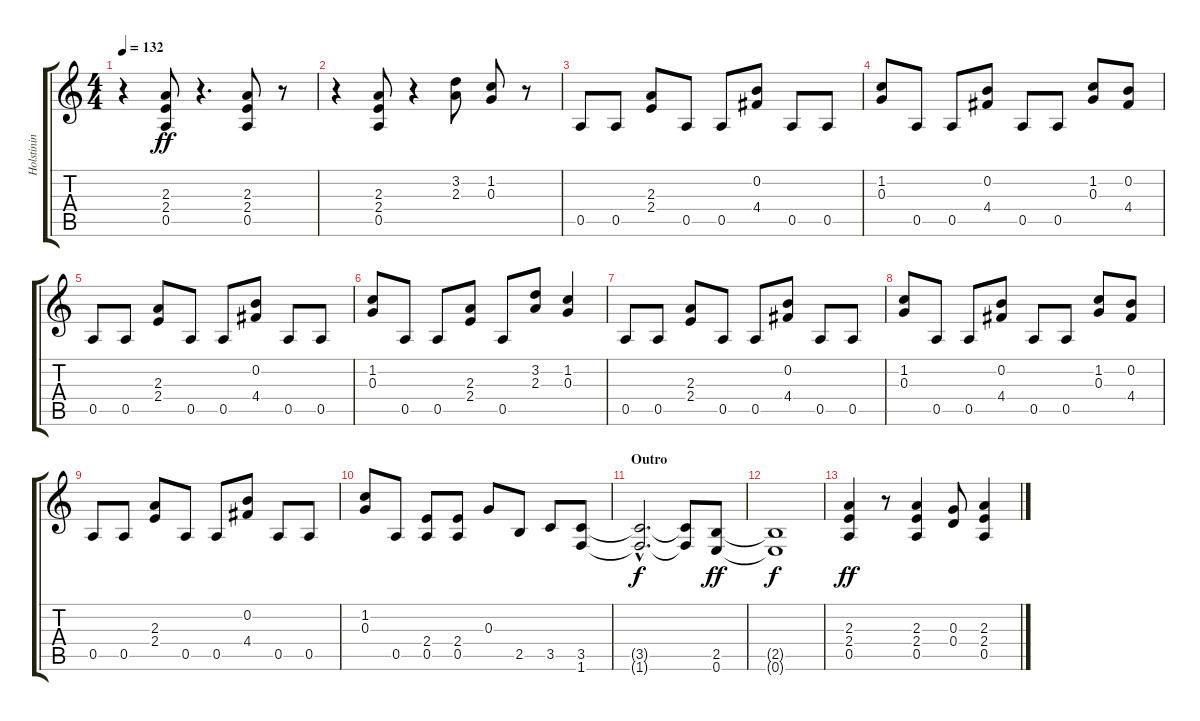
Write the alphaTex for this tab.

\track ("Holstinin" "Holstinin") {instrument distortionguitar}
\staff {score tabs}
\tuning (E4 B3 G3 D3 A2 E2) {hide}
\ts (4 4)
\tempo 132
\clef g2
\ks c
r.4{dy ff} (2.3 2.4 0.5).8 r.4{d} (2.3 2.4 0.5).8 r.8 |
r.4 (2.3 2.4 0.5).8 r.4 (3.2 2.3).8 (1.2 0.3).8 r.8 |
0.5.8 0.5.8 (2.3 2.4).8 0.5.8 0.5.8 (0.2 4.4).8 0.5.8 0.5.8 |
(1.2 0.3).8 0.5.8 0.5.8 (0.2 4.4).8 0.5.8 0.5.8 (1.2 0.3).8 (0.2 4.4).8 |
0.5.8 0.5.8 (2.3 2.4).8 0.5.8 0.5.8 (0.2 4.4).8 0.5.8 0.5.8 |
(1.2 0.3).8 0.5.8 0.5.8 (2.3 2.4).8 0.5.8 (3.2 2.3).8 (1.2 0.3).4 |
0.5.8 0.5.8 (2.3 2.4).8 0.5.8 0.5.8 (0.2 4.4).8 0.5.8 0.5.8 |
(1.2 0.3).8 0.5.8 0.5.8 (0.2 4.4).8 0.5.8 0.5.8 (1.2 0.3).8 (0.2 4.4).8 |
0.5.8 0.5.8 (2.3 2.4).8 0.5.8 0.5.8 (0.2 4.4).8 0.5.8 0.5.8 |
(1.2 0.3).8 0.5.8 (2.4 0.5).8 (2.4 0.5).8 0.3.8 2.5.8 3.5.8 (3.5 1.6).8 |
\section ("" "Outro")
(3.5{hac t} 1.6{hac t}).2{d dy f} (3.5{t} 1.6{t}).8 (2.5 0.6).8{dy ff} |
(2.5{t} 0.6{t}).1{dy f} |
(2.3 2.4 0.5).4{dy ff} r.8 (2.3 2.4 0.5).4 (0.3 0.4).8 (2.3 2.4 0.5).4
